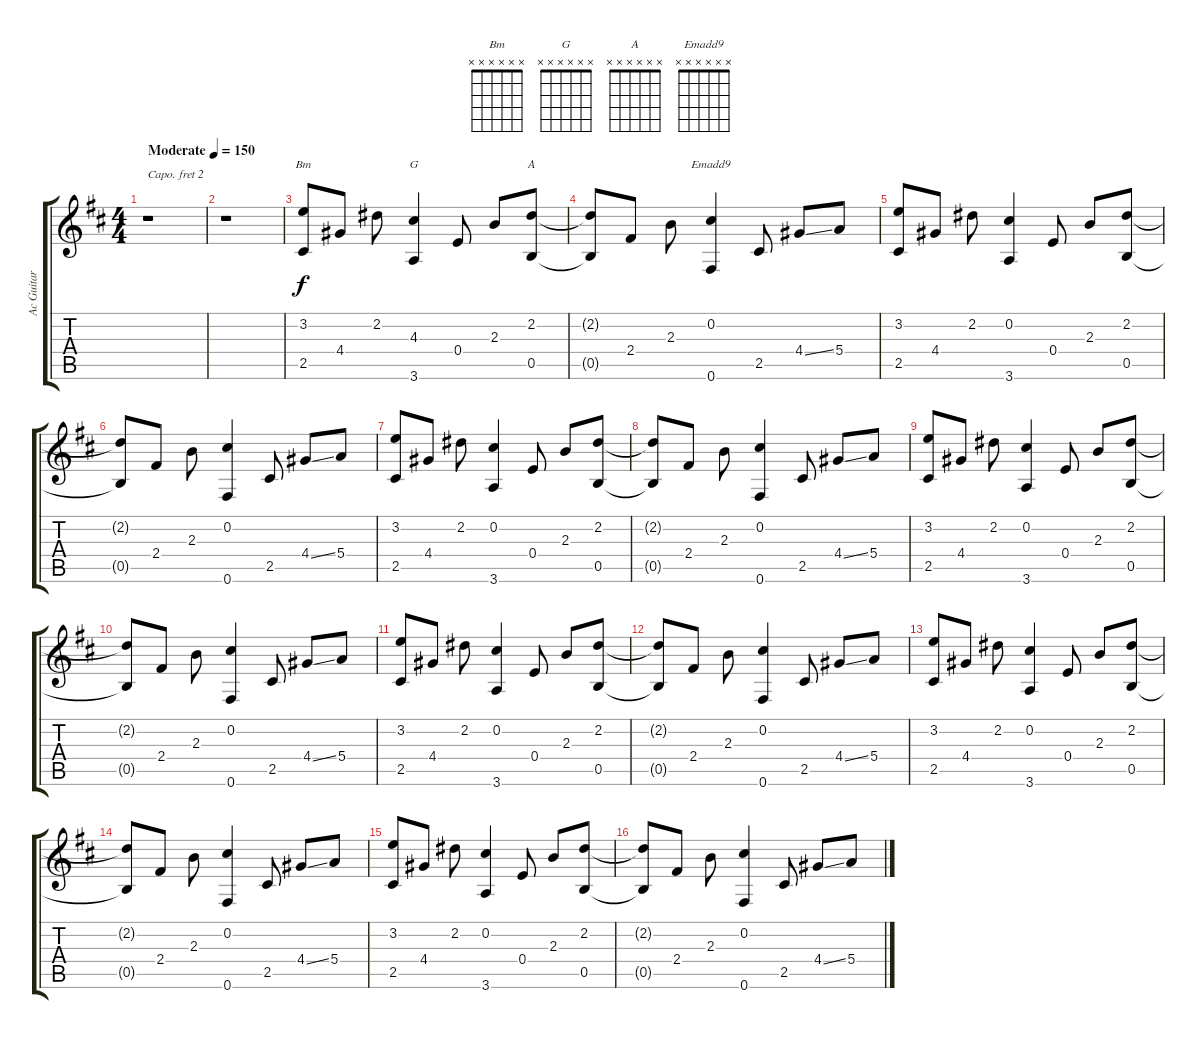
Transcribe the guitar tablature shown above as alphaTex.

\track ("Ac Guitar" "Ac Guitar") {instrument acousticguitarnylon}
\staff {score tabs}
\capo 2
\tuning (E4 B3 G3 D3 A2 E2) {hide}
\chord ("Bm" x x x x x x)
\chord ("G" x x x x x x)
\chord ("A" x x x x x x)
\chord ("Emadd9" x x x x x x)
\ts (4 4)
\tempo (150 "Moderate")
\clef g2
\ks d
r.1{dy f instrument acousticguitarnylon} |
r.1 |
(3.2 2.5).8{ch "Bm"} 4.4.8 2.2.8 (4.3 3.6).4{ch "G"} 0.4.8 2.3.8 (2.2 0.5).8{ch "A"} |
(2.2{t} 0.5{t}).8 2.4.8 2.3.8 (0.2 0.6).4{ch "Emadd9"} 2.5.8 4.4{ss}.8 5.4.8 |
(3.2 2.5).8 4.4.8 2.2.8 (0.2 3.6).4 0.4.8 2.3.8 (2.2 0.5).8 |
(2.2{t} 0.5{t}).8 2.4.8 2.3.8 (0.2 0.6).4 2.5.8 4.4{ss}.8 5.4.8 |
(3.2 2.5).8 4.4.8 2.2.8 (0.2 3.6).4 0.4.8 2.3.8 (2.2 0.5).8 |
(2.2{t} 0.5{t}).8 2.4.8 2.3.8 (0.2 0.6).4 2.5.8 4.4{ss}.8 5.4.8 |
(3.2 2.5).8 4.4.8 2.2.8 (0.2 3.6).4 0.4.8 2.3.8 (2.2 0.5).8 |
(2.2{t} 0.5{t}).8 2.4.8 2.3.8 (0.2 0.6).4 2.5.8 4.4{ss}.8 5.4.8 |
(3.2 2.5).8 4.4.8 2.2.8 (0.2 3.6).4 0.4.8 2.3.8 (2.2 0.5).8 |
(2.2{t} 0.5{t}).8 2.4.8 2.3.8 (0.2 0.6).4 2.5.8 4.4{ss}.8 5.4.8 |
(3.2 2.5).8 4.4.8 2.2.8 (0.2 3.6).4 0.4.8 2.3.8 (2.2 0.5).8 |
(2.2{t} 0.5{t}).8 2.4.8 2.3.8 (0.2 0.6).4 2.5.8 4.4{ss}.8 5.4.8 |
(3.2 2.5).8 4.4.8 2.2.8 (0.2 3.6).4 0.4.8 2.3.8 (2.2 0.5).8 |
(2.2{t} 0.5{t}).8 2.4.8 2.3.8 (0.2 0.6).4 2.5.8 4.4{ss}.8 5.4.8
